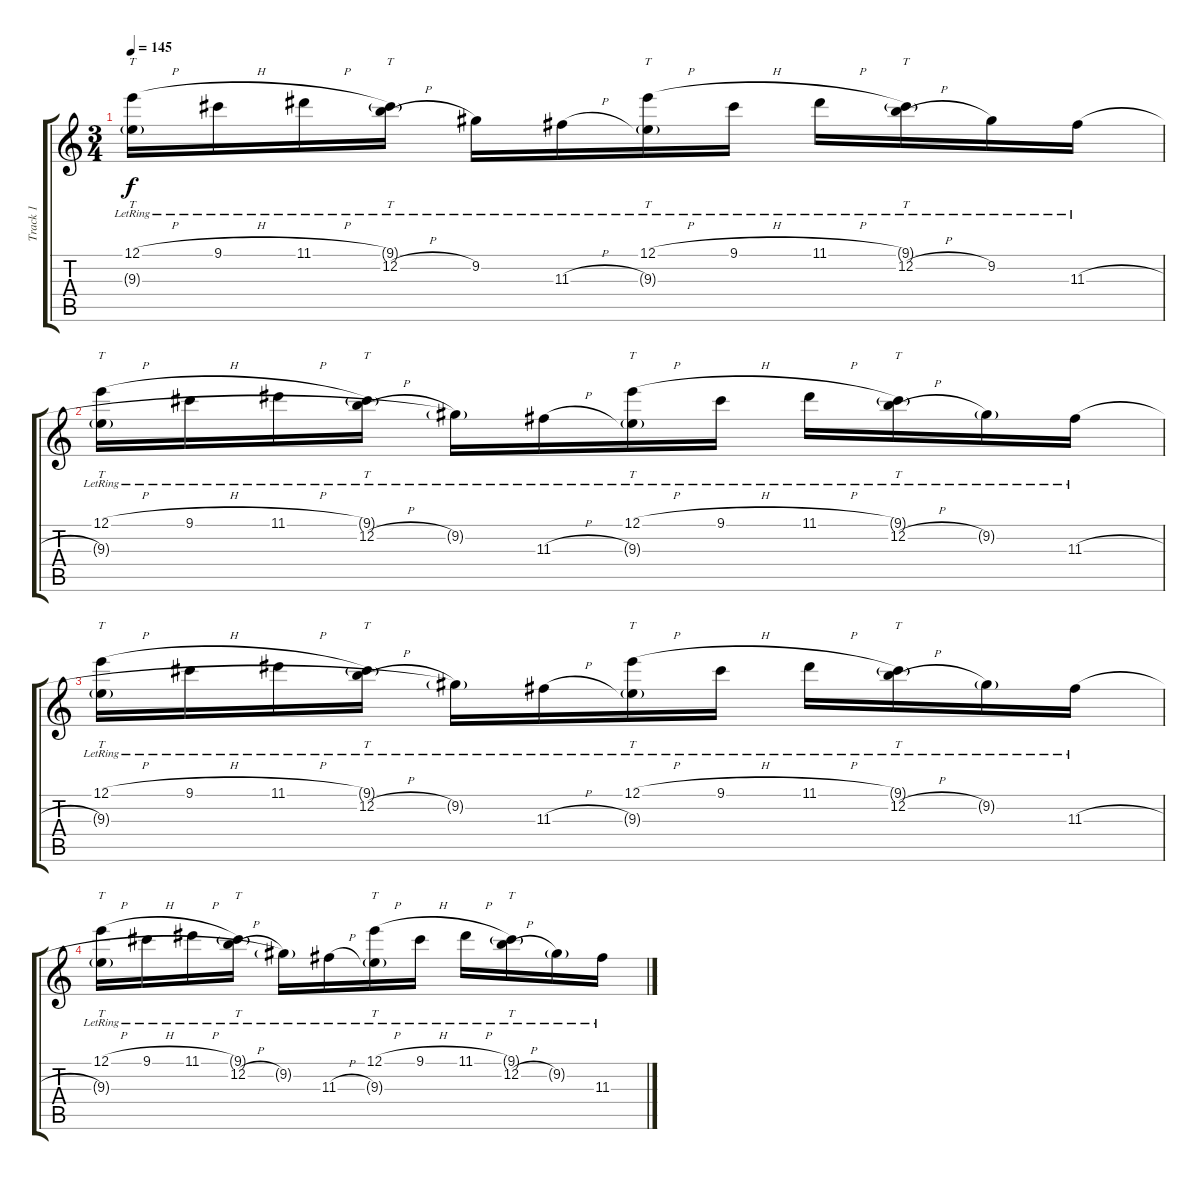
\track ("Track 1" "Track 1") {instrument electricguitarjazz}
\staff {score tabs}
\tuning (E4 B3 G3 D3 A2 E2) {hide}
\ts (3 4)
\tempo 145
\clef g2
\ks c
(12.1{h lr} 9.3{g lr}).16{tt dy f} 9.1{h lr}.16 11.1{h lr}.16 (9.1{g lr} 12.2{h lr}).16{tt} 9.2{lr}.16 11.3{h lr}.16 (12.1{h lr} 9.3{g lr}).16{tt} 9.1{h lr}.16 11.1{h lr}.16 (9.1{g lr} 12.2{h lr}).16{tt} 9.2{lr}.16 11.3{h lr}.16 |
(12.1{h lr} 9.3{g lr}).16{tt} 9.1{h lr}.16 11.1{h lr}.16 (9.1{g lr} 12.2{h lr}).16{tt} 9.2{g lr}.16 11.3{h lr}.16 (12.1{h lr} 9.3{g lr}).16{tt} 9.1{h lr}.16 11.1{h lr}.16 (9.1{g lr} 12.2{h lr}).16{tt} 9.2{g lr}.16 11.3{h lr}.16 |
(12.1{h lr} 9.3{g lr}).16{tt} 9.1{h lr}.16 11.1{h lr}.16 (9.1{g lr} 12.2{h lr}).16{tt} 9.2{g lr}.16 11.3{h lr}.16 (12.1{h lr} 9.3{g lr}).16{tt} 9.1{h lr}.16 11.1{h lr}.16 (9.1{g lr} 12.2{h lr}).16{tt} 9.2{g lr}.16 11.3{h lr}.16 |
(12.1{h lr} 9.3{g lr}).16{tt} 9.1{h lr}.16 11.1{h lr}.16 (9.1{g lr} 12.2{h lr}).16{tt} 9.2{g lr}.16 11.3{h lr}.16 (12.1{h lr} 9.3{g lr}).16{tt} 9.1{h lr}.16 11.1{h lr}.16 (9.1{g lr} 12.2{h lr}).16{tt} 9.2{g lr}.16 11.3{h lr}.16
